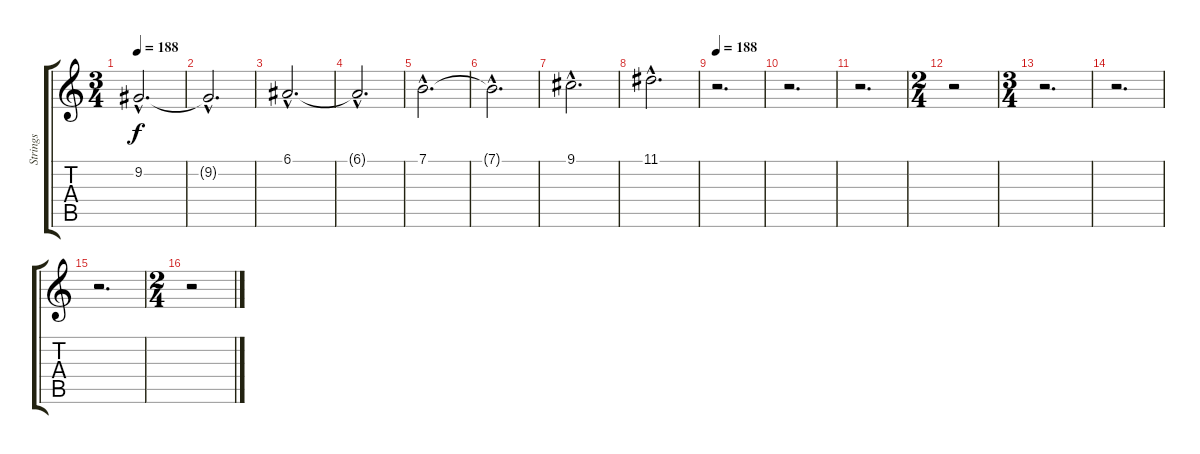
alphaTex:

\track ("Strings" "Strings") {instrument stringensemble1}
\staff {score tabs}
\tuning (E4 B3 G3 D3 A2 E2) {hide}
\ts (3 4)
\tempo 188
\clef g2
\ks c
9.2{hac}.2{d dy f} |
9.2{hac t}.2{d} |
6.1{hac}.2{d} |
6.1{hac t}.2{d} |
7.1{hac}.2{d} |
7.1{hac t}.2{d} |
9.1{hac}.2{d} |
11.1{hac}.2{d} |
\tempo 188
r.2{d} |
r.2{d} |
r.2{d} |
\ts (2 4)
r.2 |
\ts (3 4)
r.2{d} |
r.2{d} |
r.2{d} |
\ts (2 4)
r.2
